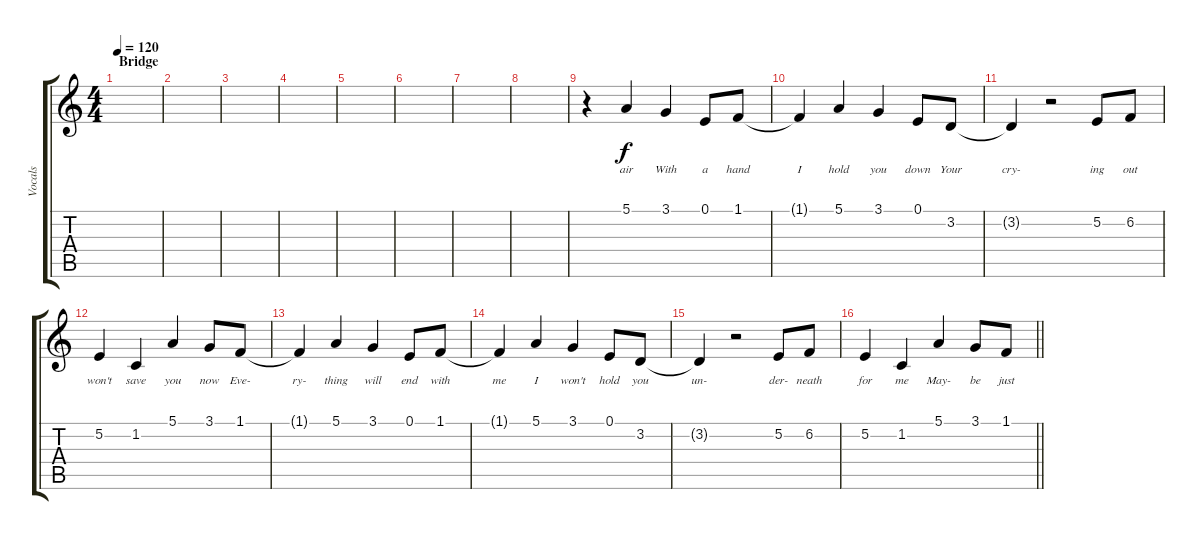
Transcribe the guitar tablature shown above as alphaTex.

\track ("Vocals" "Vocals") {instrument altosax}
\staff {score tabs}
\tuning (E4 B3 G3 D3 A2 E2) {hide}
\ts (4 4)
\section ("" "Bridge")
\tempo 120
\clef g2
\ks c
|
|
|
|
|
|
|
|
r.4 5.1.4{lyrics (0 "air") lyrics (1 "") lyrics (2 "") lyrics (3 "") lyrics (4 "")} 3.1.4{lyrics (0 "With") lyrics (1 "") lyrics (2 "") lyrics (3 "") lyrics (4 "")} 0.1.8{lyrics (0 "a") lyrics (1 "") lyrics (2 "") lyrics (3 "") lyrics (4 "")} 1.1.8{lyrics (0 "hand") lyrics (1 "") lyrics (2 "") lyrics (3 "") lyrics (4 "")} |
1.1{t}.4{lyrics (0 "I") lyrics (1 "") lyrics (2 "") lyrics (3 "") lyrics (4 "")} 5.1.4{lyrics (0 "hold") lyrics (1 "") lyrics (2 "") lyrics (3 "") lyrics (4 "")} 3.1.4{lyrics (0 "you") lyrics (1 "") lyrics (2 "") lyrics (3 "") lyrics (4 "")} 0.1.8{lyrics (0 "down") lyrics (1 "") lyrics (2 "") lyrics (3 "") lyrics (4 "")} 3.2.8{lyrics (0 "Your") lyrics (1 "") lyrics (2 "") lyrics (3 "") lyrics (4 "")} |
3.2{t}.4{lyrics (0 "cry-") lyrics (1 "") lyrics (2 "") lyrics (3 "") lyrics (4 "")} r.2 5.2.8{lyrics (0 "ing") lyrics (1 "") lyrics (2 "") lyrics (3 "") lyrics (4 "")} 6.2.8{lyrics (0 "out") lyrics (1 "") lyrics (2 "") lyrics (3 "") lyrics (4 "")} |
5.2.4{lyrics (0 "won't") lyrics (1 "") lyrics (2 "") lyrics (3 "") lyrics (4 "")} 1.2.4{lyrics (0 "save") lyrics (1 "") lyrics (2 "") lyrics (3 "") lyrics (4 "")} 5.1.4{lyrics (0 "you") lyrics (1 "") lyrics (2 "") lyrics (3 "") lyrics (4 "")} 3.1.8{lyrics (0 "now") lyrics (1 "") lyrics (2 "") lyrics (3 "") lyrics (4 "")} 1.1.8{lyrics (0 "Eve-") lyrics (1 "") lyrics (2 "") lyrics (3 "") lyrics (4 "")} |
1.1{t}.4{lyrics (0 "ry-") lyrics (1 "") lyrics (2 "") lyrics (3 "") lyrics (4 "")} 5.1.4{lyrics (0 "thing") lyrics (1 "") lyrics (2 "") lyrics (3 "") lyrics (4 "")} 3.1.4{lyrics (0 "will") lyrics (1 "") lyrics (2 "") lyrics (3 "") lyrics (4 "")} 0.1.8{lyrics (0 "end") lyrics (1 "") lyrics (2 "") lyrics (3 "") lyrics (4 "")} 1.1.8{lyrics (0 "with") lyrics (1 "") lyrics (2 "") lyrics (3 "") lyrics (4 "")} |
1.1{t}.4{lyrics (0 "me") lyrics (1 "") lyrics (2 "") lyrics (3 "") lyrics (4 "")} 5.1.4{lyrics (0 "I") lyrics (1 "") lyrics (2 "") lyrics (3 "") lyrics (4 "")} 3.1.4{lyrics (0 "won't") lyrics (1 "") lyrics (2 "") lyrics (3 "") lyrics (4 "")} 0.1.8{lyrics (0 "hold") lyrics (1 "") lyrics (2 "") lyrics (3 "") lyrics (4 "")} 3.2.8{lyrics (0 "you") lyrics (1 "") lyrics (2 "") lyrics (3 "") lyrics (4 "")} |
3.2{t}.4{lyrics (0 "un-") lyrics (1 "") lyrics (2 "") lyrics (3 "") lyrics (4 "")} r.2 5.2.8{lyrics (0 "der-") lyrics (1 "") lyrics (2 "") lyrics (3 "") lyrics (4 "")} 6.2.8{lyrics (0 "neath") lyrics (1 "") lyrics (2 "") lyrics (3 "") lyrics (4 "")} |
\barLineRight lightlight
5.2.4{lyrics (0 "for") lyrics (1 "") lyrics (2 "") lyrics (3 "") lyrics (4 "")} 1.2.4{lyrics (0 "me") lyrics (1 "") lyrics (2 "") lyrics (3 "") lyrics (4 "")} 5.1.4{lyrics (0 "May-") lyrics (1 "") lyrics (2 "") lyrics (3 "") lyrics (4 "")} 3.1.8{lyrics (0 "be") lyrics (1 "") lyrics (2 "") lyrics (3 "") lyrics (4 "")} 1.1.8{lyrics (0 "just") lyrics (1 "") lyrics (2 "") lyrics (3 "") lyrics (4 "")}
